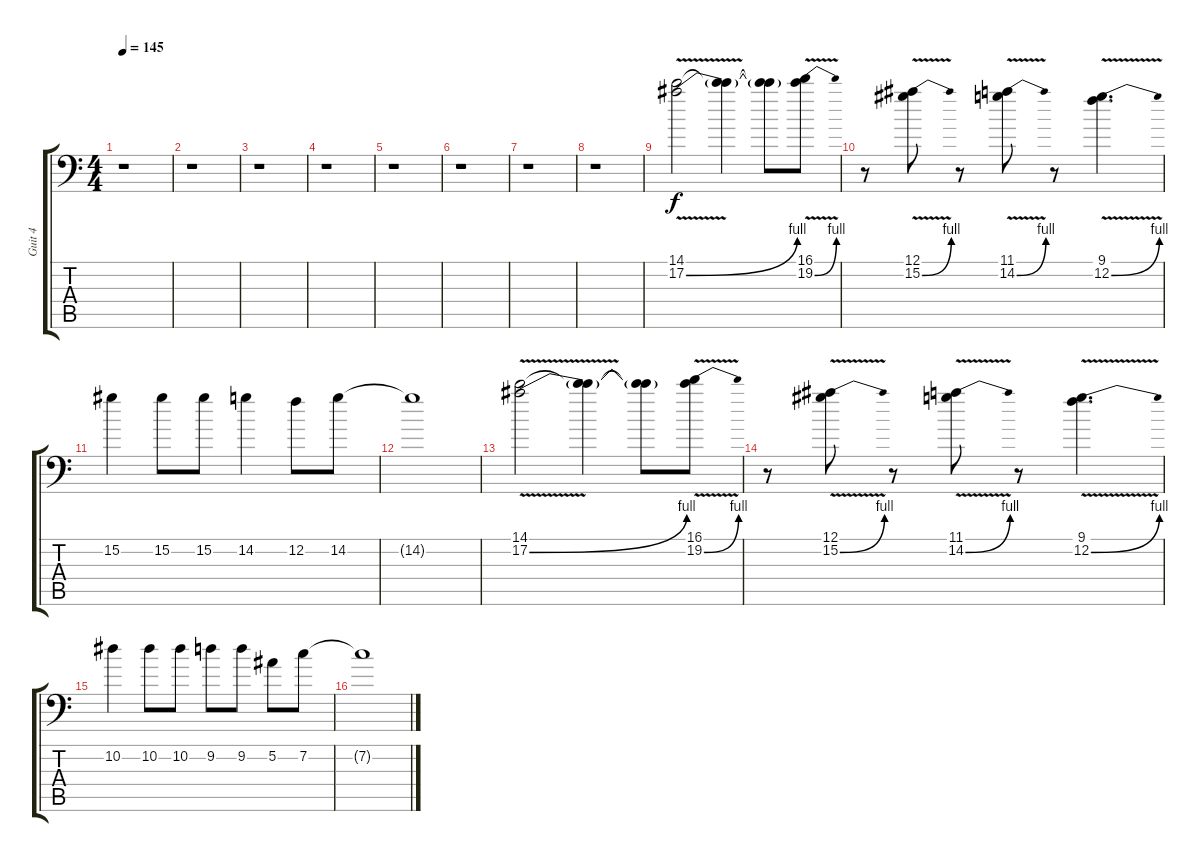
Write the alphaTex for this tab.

\track ("Guit 4" "Guit 4") {instrument distortionguitar}
\staff {score tabs}
\tuning (Bb3 F3 Db3 Ab2 Eb2 Bb1) {hide}
\ts (4 4)
\tempo 145
\clef f4
\ks c
r.1{dy f} |
r.1 |
r.1 |
r.1 |
r.1 |
r.1 |
r.1 |
r.1 |
(14.1 17.2{be (bend 0 0 60 4) v}).2 (14.1{t} 17.2{t}).4 (14.1{t} 17.2{t}).8 (16.1 19.2{be (bend 0 0 60 4) v}).8 |
r.8 (12.1 15.2{be (bend 0 0 60 4) v}).8 r.8 (11.1 14.2{be (bend 0 0 60 4) v}).8 r.8 (9.1 12.2{be (bend 0 0 60 4) v}).4{d} |
15.2.4 15.2.8 15.2.8 14.2.4 12.2.8 14.2.8 |
14.2{t}.1 |
(14.1 17.2{be (bend 0 0 60 4) v}).2 (14.1{t} 17.2{t}).4 (14.1{t} 17.2{t}).8 (16.1 19.2{be (bend 0 0 60 4) v}).8 |
r.8 (12.1 15.2{be (bend 0 0 60 4) v}).8 r.8 (11.1 14.2{be (bend 0 0 60 4) v}).8 r.8 (9.1 12.2{be (bend 0 0 60 4) v}).4{d} |
10.2.4 10.2.8 10.2.8 9.2.8 9.2.8 5.2.8 7.2.8 |
7.2{t}.1
